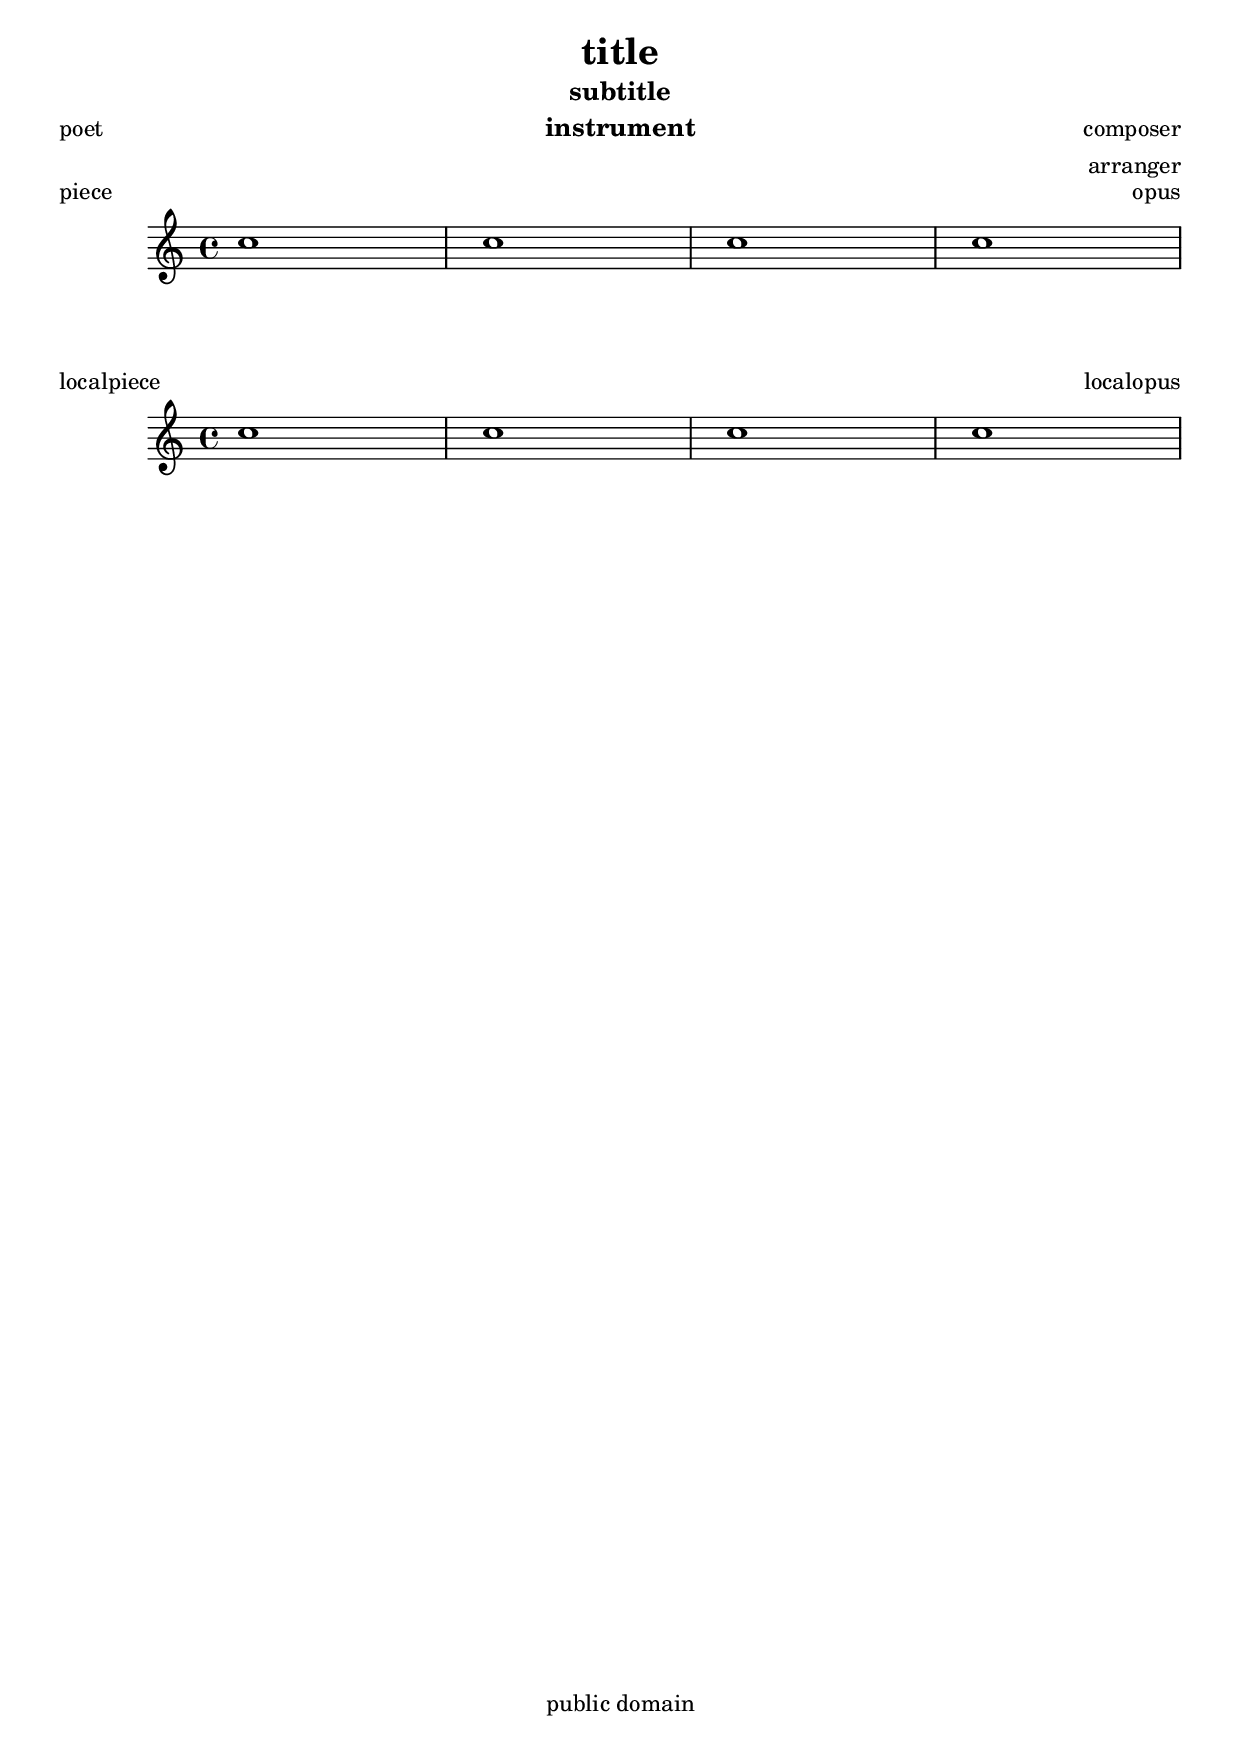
%% Do not edit this file; it is auto-generated from LSR http://lsr.dsi.unimi.it
%% This file is in the public domain.
\version "2.11.57"

\header {
  lsrtags = "text, paper-and-layout, titles"

  texidoc = "
A demonstration of all headers.

"
  doctitle = "Demonstrating all headers"
} % begin verbatim
\header {
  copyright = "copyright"
  title = "title"
  subtitle = "subtitle"
  composer = "composer"
  arranger = "arranger"
  instrument = "instrument"
  metre = "metre"
  opus = "opus"
  piece = "piece"
  poet = "poet"
  texidoc = "All header fields with special meanings."
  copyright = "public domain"
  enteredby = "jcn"
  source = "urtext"
}

\layout {
  ragged-right = ##f
}

\score {
  \relative c'' { c1 | c | c | c }
}

\score {
   \relative c'' { c1 | c | c | c }
   \header {
     title = "localtitle"
     subtitle = "localsubtitle"
     composer = "localcomposer"
     arranger = "localarranger"
     instrument = "localinstrument"
     metre = "localmetre"
     opus = "localopus"
     piece = "localpiece"
     poet = "localpoet"
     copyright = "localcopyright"
   }
}
